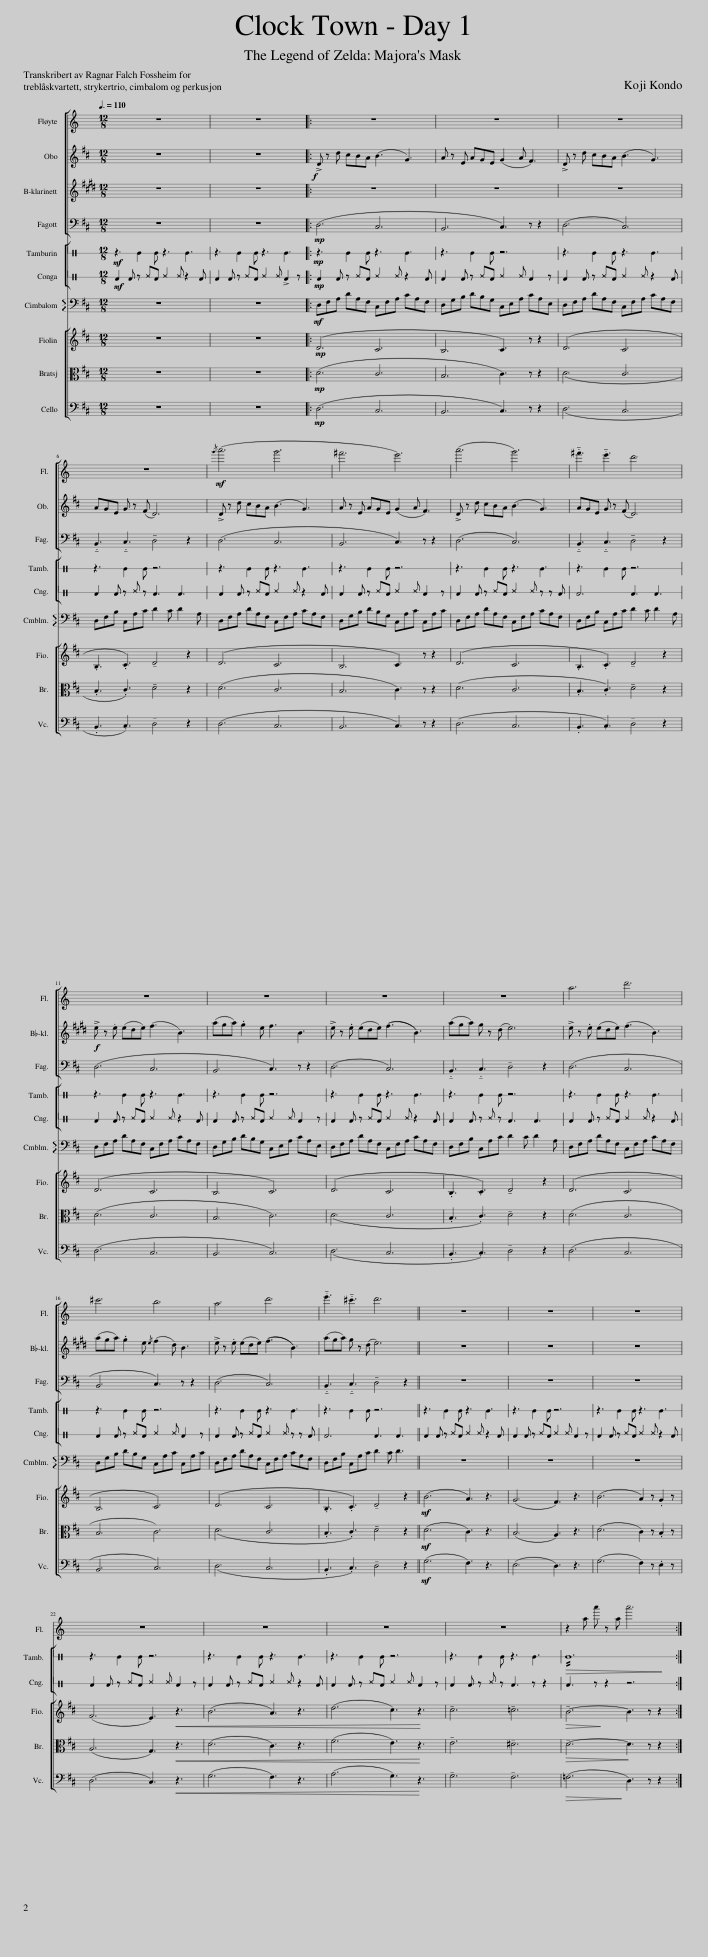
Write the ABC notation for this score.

X:1
%%score [ 1 2 3 4 ] [ 5 6 ] 7 [ 8 9 10 ]
L:1/8
Q:3/8=110
M:12/8
I:linebreak $
K:C
V:1 treble
V:2 treble
V:3 treble transpose=-2
V:4 bass
V:5 perc stafflines=1
K:none
V:6 perc stafflines=1
K:none
V:7 bass
V:8 treble
V:9 alto
V:10 bass
V:1
 z12 | z12 |: z12 | z12 | z12 |$ %5
 z12 |!mf!{/g'} (a'6 g'6 | ^f'6 e'6) | (a'6 g'6) | !tenuto!.^f'3 !tenuto!.e'3 d'6 |$ %10
 z12 | z12 | z12 | z12 | a6 d'6 |$ %15
 ^c'6 b6 | a6 d'6 | !tenuto!.e'3 !tenuto!.^c'3 d'6 || z12 | z12 | %20
 z12 |$ z12 | z12 | z12 | z12 | %25
 z2 a a' z a a'6 :| %26
V:2
[K:D] z12 | z12 |:!f! !>!D z d cBA (B3 G3) | A z E AGE (G2 A F3) | !>!D z d cBA (B3 G3) |$ %5
 AGE G z (F D6) | !>!D z d cBA (B3 G3) | A z E AGE (G2 A F3) | !>!D z d cBA (B3 G3) | AGE G z (F D6) |$ %10
 z12 | z12 | z12 | z12 | z12 |$ %15
 z12 | z12 | z12 || z12 | z12 | %20
 z12 |$ z12 | z12 | z12 | z12 | %25
 z12 :| %26
V:3
[K:E] z12 | z12 |: z12 | z12 | z12 |$ %5
 z12 | z12 | z12 | z12 | z12 |$ %10
!f! !>!e z .e (ede) (f3 B3) | (aga) .g2 e f3 B3 | !>!e z .e (ede) ((f3 B3)) | (aga) g z (d e6) | !>!e z .e (ede) (f3 B3) |$ %15
 (aga) .g2 e{/e} (f2 d) B3 | !>!e z .e (ede) ((f3 B3)) | (aga) g z (d e6) || z12 | z12 | %20
 z12 |$ z12 | z12 | z12 | z12 | %25
 z12 :| %26
V:4
[K:D] z12 | z12 |:!mp! (D,6 C,6 | B,,6 C,3) z z2 | (D,6 C,6) |$ %5
 !tenuto!.B,,3 !tenuto!.C,3 !tenuto!D,4 z2 | (D,6 C,6 | B,,6 C,3) z z2 | (D,6 C,6) | !tenuto!.B,,3 !tenuto!.C,3 !tenuto!D,4 z2 |$ %10
 (D,6 C,6 | B,,6 C,3) z z2 | (D,6 C,6) | !tenuto!.B,,3 !tenuto!.C,3 !tenuto!D,4 z2 | (D,6 C,6 |$ %15
 B,,6 C,3) z z2 | (D,6 C,6) | !tenuto!.B,,3 !tenuto!.C,3 !tenuto!D,4 z2 || z12 | z12 | %20
 z12 |$ z12 | z12 | z12 | z12 | %25
 z12 :| %26
V:5
!mf! z3 E2 E z3 E3 | z3 E2 E z3 E3 |:!mp! z3 E2 E z3 E3 | z3 E2 E z6 | z3 E2 E z3 E3 |$ %5
 z3 E2 E z6 | z3 E2 E z3 E3 | z3 E2 E z6 | z3 E2 E z3 E3 | z3 E2 E z6 |$ %10
 z3 E2 E z3 E3 | z3 E2 E z6 | z3 E2 E z3 E3 | z3 E2 E z6 | z3 E2 E z3 E3 |$ %15
 z3 E2 E z6 | z3 E2 E z3 E3 | z3 E2 E z6 || z3 E2 E z3 E3 | z3 E2 E z6 | %20
 z3 E2 E z3 E3 |$ z3 E2 E z6 | z3 E2 E z3 E3 | z3 E2 E z6 | z3 E2 E z3 E3 | %25
!>(! !//!E12!>)! :| %26
V:6
!mf! D2 D z ^FD ^F2 ^F z2 D | D2 D z ^FD ^F2 ^F !>!D2 z |:!mp! D2 D z ^FD ^F2 ^F z2 D | D2 D z ^FD ^F2 ^F D2 z | D2 D z ^FD ^F2 ^F z2 D |$ %5
 D2 D z ^F z D3 D3 | D2 D z ^FD ^F2 ^F z2 D | D2 D z ^FD ^F2 ^F D2 z | D2 D z ^FD ^F2 ^F z z D | D6 D3 D3 |$ %10
 D2 D z ^FD ^F2 ^F z2 D | D2 D z ^FD ^F2 ^F D2 z | D2 D z ^FD ^F2 ^F z2 D | D2 D z ^F z D3 D3 | D2 D z ^FD ^F2 ^F z2 D |$ %15
 D2 D z ^FD ^F2 ^F D2 z | D2 D z ^FD ^F2 ^F z z D | D6 D3 D3 || D2 D z ^FD ^F2 ^F z2 D | D2 D z ^FD ^F2 ^F D2 z | %20
 D2 D z ^FD ^F2 ^F z2 D |$ D2 D z ^FD ^F2 ^F D2 z | D2 D z ^FD ^F2 ^F z2 D | D2 D z ^FD ^F2 ^F D2 z | D2 D z ^F z D3 z z2 | %25
 D3 z z2 z6 :| %26
V:7
[K:D] z12 | z12 |:!mf! D,F,A, DA,F, C,F,A, CA,F, | D,G,B, DB,G, C,E,A, CA,E, | D,F,A, DA,F, C,F,A, CA,F, |$ %5
 D,F,B, C,A,C D2 C D2 A, | D,F,A, DA,F, C,F,A, CA,F, | D,G,B, DB,G, C,A,C C,A,C | D,F,A, DA,F, C,F,A, CA,F, | D,F,B, C,A,C D2 C D2 A, |$ %10
 D,F,A, DA,F, C,F,A, CA,F, | D,G,B, DB,G, C,E,A, CA,E, | D,F,A, DA,F, C,F,A, CA,F, | D,F,B, C,A,C D2 C D2 A, | D,F,A, DA,F, C,F,A, CA,F, |$ %15
 D,G,B, DB,G, C,A,C C,A,C | D,F,A, DA,F, C,F,A, CA,F, | D,F,B, C,A,C D2 C D3 || z12 | z12 | %20
 z12 |$ z12 | z12 | z12 | z12 | %25
 z12 :| %26
V:8
[K:D] z12 | z12 |:!mp! (D6 C6 | B,6 C3) z z2 | (D6 C6 |$ %5
 .B,3 .C3) !tenuto!D4 z2 | (D6 C6 | B,6 C3) z z2 | (D6 C6 | .B,3 .C3) !tenuto!D4 z2 |$ %10
 (D6 C6 | B,6 C6) | (D6 C6 | .B,3 .C3) !tenuto!D4 z2 | (D6 C6 |$ %15
 B,6 C6) | (D6 C6 | .B,3 .C3) !tenuto!D4 z2 ||!mf! (B6 A3) z3 | (G6 F3) z3 | %20
 (B6 A2) z .G2 z |$ (F6 E3)!<(! z3 | (B6 A3) z3 | (d6 c3) z3!<)! | !tenuto!c6 !tenuto!=c6 | %25
!>(! !tenuto!B6- B3 z z2!>)! :| %26
V:9
[K:D] z12 | z12 |:!mp! (D6 C6 | B,6 C3) z z2 | (D6 C6 |$ %5
 .B,3 .C3) !tenuto!D4 z2 | (D6 C6 | B,6 C3) z z2 | (D6 C6 | .B,3 .C3) !tenuto!D4 z2 |$ %10
 (D6 C6 | B,6 C6) | (D6 C6 | .B,3 .C3) !tenuto!D4 z2 | (D6 C6 |$ %15
 B,6 C6) | (D6 C6 | .B,3 .C3) !tenuto!D4 z2 ||!mf! (D6 C3) z3 | (B,6 A,3) z3 | %20
 (D6 C2) z .B,2 z |$ (A,6 G,3)!<(! z3 | (D6 C3) z3 | (F6 E3) z3!<)! | !tenuto!E6 !tenuto!^D6 | %25
!>(! !tenuto!D6-!>)! D3 z z2 :| %26
V:10
[K:D] z12 | z12 |:!mp! (D,6 C,6 | B,,6 C,3) z z2 | (D,6 C,6 |$ %5
 .B,,3 .C,3) !tenuto!D,4 z2 | (D,6 C,6 | B,,6 C,3) z z2 | (D,6 C,6 | .B,,3 .C,3) !tenuto!D,4 z2 |$ %10
 (D,6 C,6 | B,,6 C,6) | (D,6 C,6 | .B,,3 .C,3) !tenuto!D,4 z2 | (D,6 C,6 |$ %15
 B,,6 C,6) | (D,6 C,6 | .B,,3 .C,3) !tenuto!D,4 z2 ||!mf! (G,6 F,3) z3 | (E,6 D,3) z3 | %20
 (G,6 F,2) z .E,2 z |$ (D,6 C,3)!<(! z3 | (G,6 F,3) z3 | (A,6 G,3) z3!<)! | !tenuto!G,6 !tenuto!F,6 | %25
!>(! (=F,6 D,3) z z2!>)! :| %26
